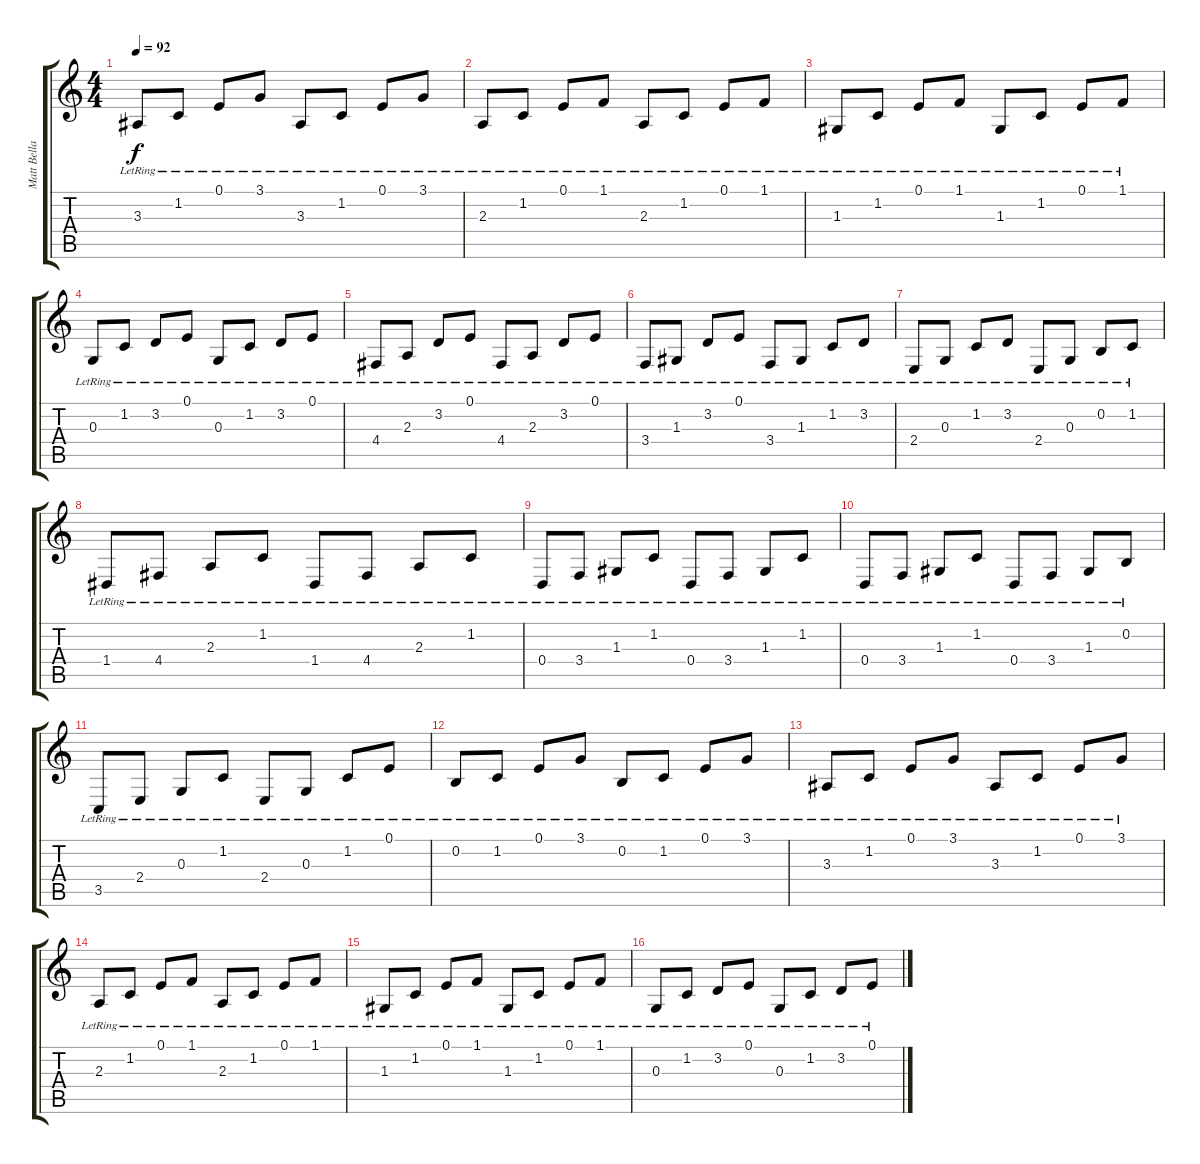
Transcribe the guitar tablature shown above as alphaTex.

\track ("Matt Bellamy" "Matt Bella") {instrument acousticgrandpiano}
\staff {score tabs}
\tuning (E4 B3 G3 D3 A2 E2) {hide}
\ts (4 4)
\tempo 92
\clef g2
\ks c
3.3{lr}.8{dy f} 1.2{lr}.8 0.1{lr}.8 3.1{lr}.8 3.3{lr}.8 1.2{lr}.8 0.1{lr}.8 3.1{lr}.8 |
2.3{lr}.8 1.2{lr}.8 0.1{lr}.8 1.1{lr}.8 2.3{lr}.8 1.2{lr}.8 0.1{lr}.8 1.1{lr}.8 |
1.3{lr}.8 1.2{lr}.8 0.1{lr}.8 1.1{lr}.8 1.3{lr}.8 1.2{lr}.8 0.1{lr}.8 1.1{lr}.8 |
0.3{lr}.8 1.2{lr}.8 3.2{lr}.8 0.1{lr}.8 0.3{lr}.8 1.2{lr}.8 3.2{lr}.8 0.1{lr}.8 |
4.4{lr}.8 2.3{lr}.8 3.2{lr}.8 0.1{lr}.8 4.4{lr}.8 2.3{lr}.8 3.2{lr}.8 0.1{lr}.8 |
3.4{lr}.8 1.3{lr}.8 3.2{lr}.8 0.1{lr}.8 3.4{lr}.8 1.3{lr}.8 1.2{lr}.8 3.2{lr}.8 |
2.4{lr}.8 0.3{lr}.8 1.2{lr}.8 3.2{lr}.8 2.4{lr}.8 0.3{lr}.8 0.2{lr}.8 1.2{lr}.8 |
1.4{lr}.8 4.4{lr}.8 2.3{lr}.8 1.2{lr}.8 1.4{lr}.8 4.4{lr}.8 2.3{lr}.8 1.2{lr}.8 |
0.4{lr}.8 3.4{lr}.8 1.3{lr}.8 1.2{lr}.8 0.4{lr}.8 3.4{lr}.8 1.3{lr}.8 1.2{lr}.8 |
0.4{lr}.8 3.4{lr}.8 1.3{lr}.8 1.2{lr}.8 0.4{lr}.8 3.4{lr}.8 1.3{lr}.8 0.2{lr}.8 |
3.5{lr}.8 2.4{lr}.8 0.3{lr}.8 1.2{lr}.8 2.4{lr}.8 0.3{lr}.8 1.2{lr}.8 0.1{lr}.8 |
0.2{lr}.8 1.2{lr}.8 0.1{lr}.8 3.1{lr}.8 0.2{lr}.8 1.2{lr}.8 0.1{lr}.8 3.1{lr}.8 |
3.3{lr}.8 1.2{lr}.8 0.1{lr}.8 3.1{lr}.8 3.3{lr}.8 1.2{lr}.8 0.1{lr}.8 3.1{lr}.8 |
2.3{lr}.8 1.2{lr}.8 0.1{lr}.8 1.1{lr}.8 2.3{lr}.8 1.2{lr}.8 0.1{lr}.8 1.1{lr}.8 |
1.3{lr}.8 1.2{lr}.8 0.1{lr}.8 1.1{lr}.8 1.3{lr}.8 1.2{lr}.8 0.1{lr}.8 1.1{lr}.8 |
0.3{lr}.8 1.2{lr}.8 3.2{lr}.8 0.1{lr}.8 0.3{lr}.8 1.2{lr}.8 3.2{lr}.8 0.1{lr}.8
